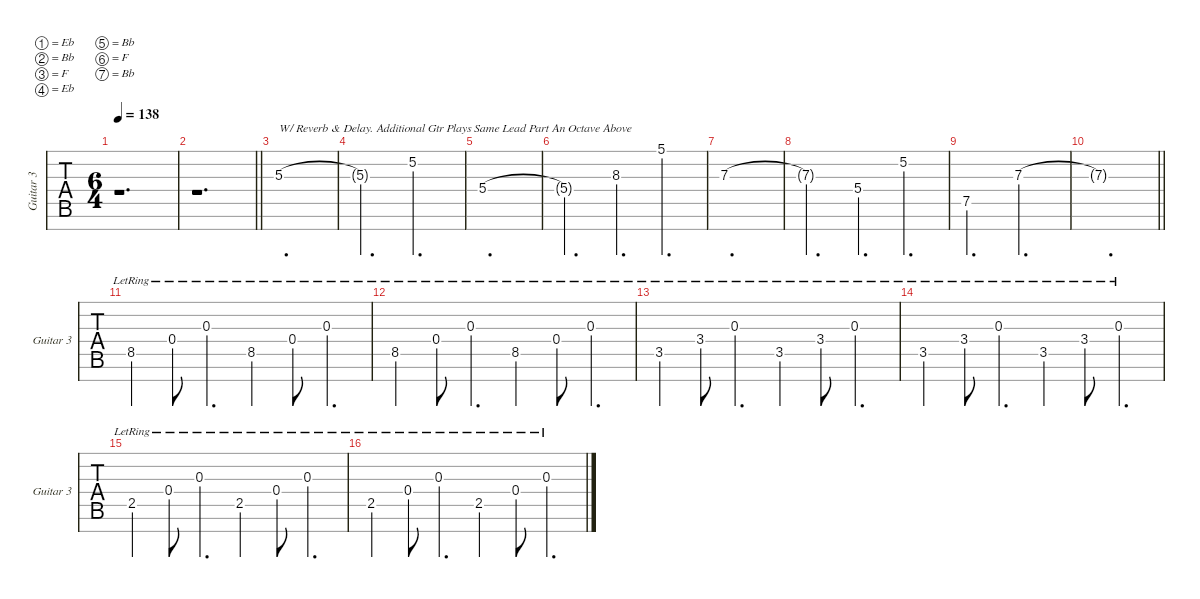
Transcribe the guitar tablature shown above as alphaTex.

\defaultSystemsLayout 4
\hideDynamics
\bracketExtendMode nobrackets
\singleTrackTrackNamePolicy allsystems
\multiTrackTrackNamePolicy allsystems
\firstSystemTrackNameMode fullname
\otherSystemsTrackNameMode fullname
\otherSystemsTrackNameOrientation horizontal
\track ("Guitar 3" "Guitar 3") {instrument overdrivenguitar}
\staff {tabs}
\tuning (Eb4 Bb3 F3 Eb3 Bb2 F2 Bb1)
\ts (6 4)
\tempo 138
\clef g2
\ks c
r.1{d dy mf} |
\barLineRight lightlight
r.1{d} |
5.3.1{d txt "W/ Reverb & Delay. Additional Gtr Plays Same Lead Part An Octave Above"} |
5.3{t}.2{d} 5.2.2{d} |
5.4.1{d} |
5.4{t}.2{d} 8.3.4{d} 5.1.4{d} |
7.3.1{d} |
7.3{t}.2{d} 5.4.4{d} 5.2.4{d} |
7.5.2{d} 7.3.2{d} |
\barLineRight lightlight
7.3{t}.1{d} |
8.5{lr}.4 0.4{lr}.8 0.3{lr}.4{d} 8.5{lr}.4 0.4{lr}.8 0.3{lr}.4{d} |
8.5{lr}.4 0.4{lr}.8 0.3{lr}.4{d} 8.5{lr}.4 0.4{lr}.8 0.3{lr}.4{d} |
3.5{lr}.4 3.4{lr}.8 0.3{lr}.4{d} 3.5{lr}.4 3.4{lr}.8 0.3{lr}.4{d} |
3.5{lr}.4 3.4{lr}.8 0.3{lr}.4{d} 3.5{lr}.4 3.4{lr}.8 0.3{lr}.4{d} |
2.5{lr}.4 0.4{lr}.8 0.3{lr}.4{d} 2.5{lr}.4 0.4{lr}.8 0.3{lr}.4{d} |
2.5{lr}.4 0.4{lr}.8 0.3{lr}.4{d} 2.5{lr}.4 0.4{lr}.8 0.3{lr}.4{d}
